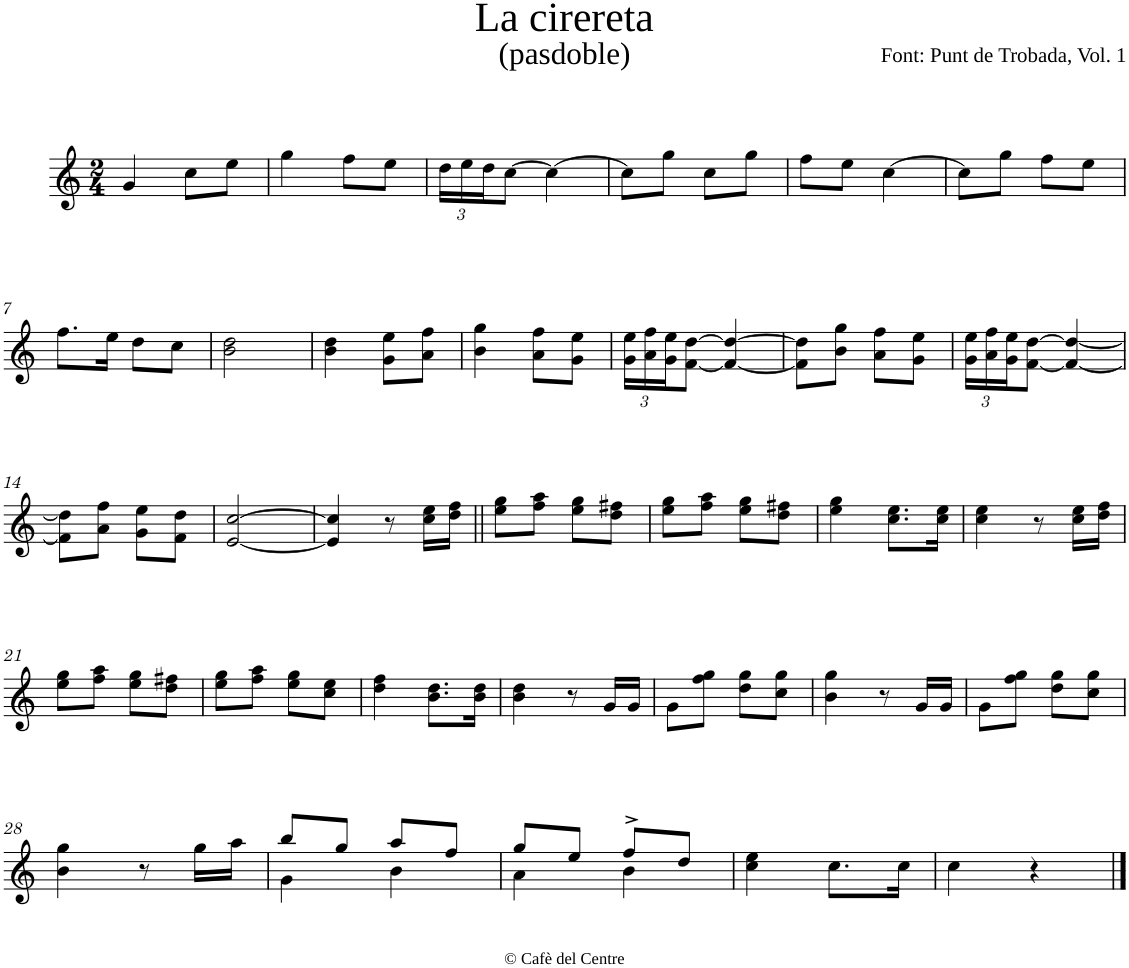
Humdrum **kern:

**kern
*part1
*staff1
*I"Instrument 1
*clefG2
*k[]
*M2/4
=1
4g/
8cc\L
8ee\J
=2
4gg\
8ff\L
8ee\J
=3
*Xbrackettup
24dd\LL
24ee\
24dd\J
[>8cc\J
4cc\_
=4
8cc\L]
8gg\J
8cc\L
8gg\J
=5
8ff\L
8ee\J
[>4cc\
=6
8cc\L]
8gg\J
8ff\L
8ee\J
!!LO:LB:g=z
=7
8.ff\L
16ee\Jk
8dd\L
8cc\J
=8
2b\ 2dd\
=9
4b\ 4dd\
8g\ 8ee\L
8a\ 8ff\J
=10
4b\ 4gg\
8a\ 8ff\L
8g\ 8ee\J
=11
24g\ 24ee\LL
24a\ 24ff\
24g\ 24ee\J
[<8f\ [>8dd\J
4f/_ 4dd/_
=12
8f\] 8dd\]L
8b\ 8gg\J
8a\ 8ff\L
8g\ 8ee\J
=13
24g\ 24ee\LL
24a\ 24ff\
24g\ 24ee\J
[<8f\ [>8dd\J
4f/_ 4dd/_
!!LO:LB:g=z
=14
8f\] 8dd\]L
8a\ 8ff\J
8g\ 8ee\L
8f\ 8dd\J
=15
[<2e/ [>2cc/
=16
4e/] 4cc/]
8r
16cc\ 16ee\LL
16dd\ 16ff\JJ
=17||
8ee\ 8gg\L
8ff\ 8aa\J
8ee\ 8gg\L
8dd\ 8ff#X\J
=18
8ee\ 8gg\L
8ff\ 8aa\J
8ee\ 8gg\L
8dd\ 8ff#X\J
=19
4ee\ 4gg\
8.cc\ 8.ee\L
16cc\ 16ee\Jk
=20
4cc\ 4ee\
8r
16cc\ 16ee\LL
16dd\ 16ff\JJ
!!LO:LB:g=z
=21
8ee\ 8gg\L
8ff\ 8aa\J
8ee\ 8gg\L
8dd\ 8ff#X\J
=22
8ee\ 8gg\L
8ff\ 8aa\J
8ee\ 8gg\L
8cc\ 8ee\J
=23
4dd\ 4ff\
8.b\ 8.dd\L
16b\ 16dd\Jk
=24
4b\ 4dd\
8r
16g/LL
16g/JJ
=25
8g\L
8ff\ 8gg\J
8dd\ 8gg\L
8cc\ 8gg\J
=26
4b\ 4gg\
8r
16g/LL
16g/JJ
=27
8g\L
8ff\ 8gg\J
8dd\ 8gg\L
8cc\ 8gg\J
!!LO:LB:g=z
=28
4b\ 4gg\
8r
16gg\LL
16aa\JJ
=29
*^
8bb/L	4g\
8gg/J	.
8aa/L	4b\
8ff/J	.
=30	=30
8gg/L	4a\
8ee/J	.
8ff^/L	4b\
8dd/J	.
*v	*v
=31
4cc\ 4ee\
8.cc\L
16cc\Jk
=32
4cc\
4r
==
*-
